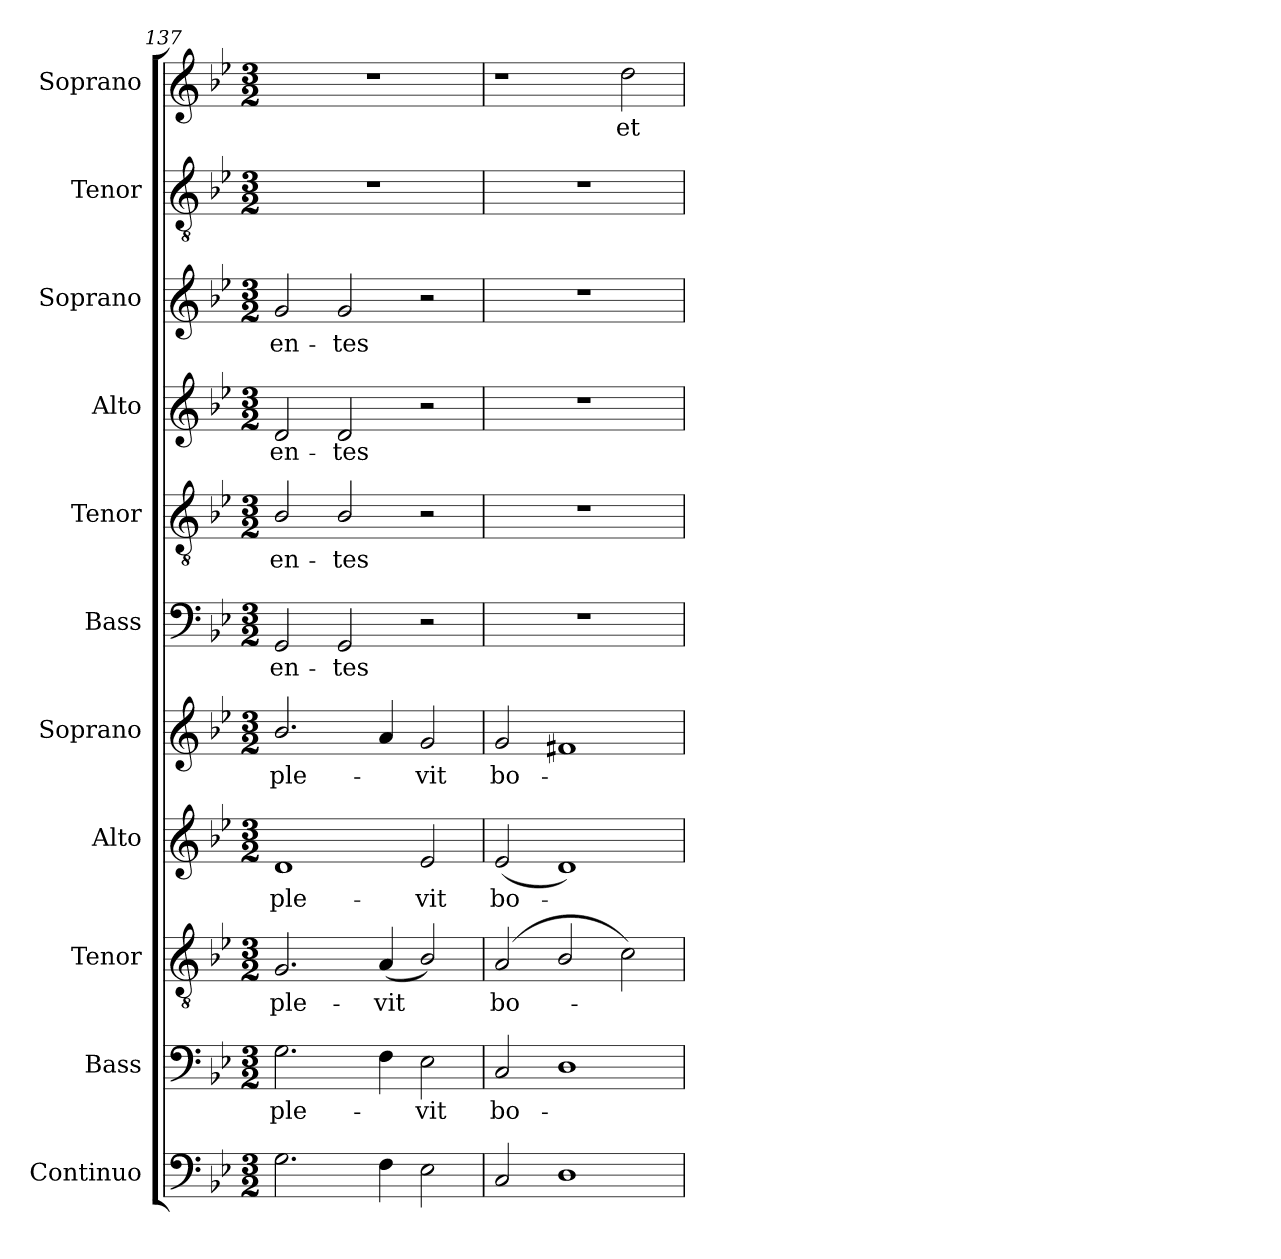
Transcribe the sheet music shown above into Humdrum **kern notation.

**kern	**kern	**text	**kern	**text	**kern	**text	**kern	**text	**kern	**text	**kern	**text	**kern	**text	**kern	**text	**kern	**kern	**text
*part11	*part10	*part10	*part9	*part9	*part8	*part8	*part7	*part7	*part6	*part6	*part5	*part5	*part4	*part4	*part3	*part3	*part2	*part1	*part1
*staff11	*staff10	*staff10	*staff9	*staff9	*staff8	*staff8	*staff7	*staff7	*staff6	*staff6	*staff5	*staff5	*staff4	*staff4	*staff3	*staff3	*staff2	*staff1	*staff1
*I"Continuo	*I"Bass	*	*I"Tenor	*	*I"Alto	*	*I"Soprano	*	*I"Bass	*	*I"Tenor	*	*I"Alto	*	*I"Soprano	*	*I"Tenor	*I"Soprano	*
*I'Cont.	*I'B.	*	*I'T.	*	*I'A.	*	*I'S.	*	*I'B.	*	*I'T.	*	*I'A.	*	*I'S.	*	*I'T.	*I'S.	*
*clefF4	*clefF4	*	*clefGv2	*	*clefG2	*	*clefG2	*	*clefF4	*	*clefGv2	*	*clefG2	*	*clefG2	*	*clefGv2	*clefG2	*
*	*	*	*ITrd7c12	*	*	*	*	*	*	*	*ITrd7c12	*	*	*	*	*	*ITrd7c12	*	*
*k[b-e-]	*k[b-e-]	*	*k[b-e-]	*	*k[b-e-]	*	*k[b-e-]	*	*k[b-e-]	*	*k[b-e-]	*	*k[b-e-]	*	*k[b-e-]	*	*k[b-e-]	*k[b-e-]	*
*B-:	*B-:	*	*B-:	*	*B-:	*	*B-:	*	*B-:	*	*B-:	*	*B-:	*	*B-:	*	*B-:	*B-:	*
*M3/2	*M3/2	*	*M3/2	*	*M3/2	*	*M3/2	*	*M3/2	*	*M3/2	*	*M3/2	*	*M3/2	*	*M3/2	*M3/2	*
=137	=137	=137	=137	=137	=137	=137	=137	=137	=137	=137	=137	=137	=137	=137	=137	=137	=137	=137	=137
!	!	!LO:LY:b:color=#000000	!	!	!	!	!	!	!	!	!	!	!	!	!	!	!	!	!
!	!	!	!	!LO:LY:b:color=#000000	!	!	!	!	!	!	!	!	!	!	!	!	!	!	!
!	!	!	!	!	!	!LO:LY:b:color=#000000	!	!	!	!	!	!	!	!	!	!	!	!	!
!	!	!	!	!	!	!	!	!LO:LY:b:color=#000000	!	!	!	!	!	!	!	!	!	!	!
!	!	!	!	!	!	!	!	!	!	!LO:LY:b:color=#000000	!	!	!	!	!	!	!	!	!
!	!	!	!	!	!	!	!	!	!	!	!	!LO:LY:b:color=#000000	!	!	!	!	!	!	!
!	!	!	!	!	!	!	!	!	!	!	!	!	!	!LO:LY:b:color=#000000	!	!	!	!	!
!	!	!	!	!	!	!	!	!	!	!	!	!	!	!	!	!LO:LY:b:color=#000000	!LO:N:vis=1	!LO:N:vis=1	!
2.Gi\	2.Gi\	-ple-	2.GGi/	-ple-	1di	-ple-	2.b-i/	-ple-	2GGi/	-en-	2BB-i/	-en-	2di/	-en-	2gi/	-en-	1.r	1.r	.
!	!	!	!	!	!	!	!	!	!	!LO:LY:b:color=#000000	!	!	!	!	!	!	!	!	!
!	!	!	!	!	!	!	!	!	!	!	!	!LO:LY:b:color=#000000	!	!	!	!	!	!	!
!	!	!	!	!	!	!	!	!	!	!	!	!	!	!LO:LY:b:color=#000000	!	!	!	!	!
!	!	!	!	!	!	!	!	!	!	!	!	!	!	!	!	!LO:LY:b:color=#000000	!	!	!
.	.	.	.	.	.	.	.	.	2GGi/	-tes	2BB-i/	-tes	2di/	-tes	2gi/	-tes	.	.	.
!	!	!	!	!LO:LY:b:color=#000000	!	!	!	!	!	!	!	!	!	!	!	!	!	!	!
4Fi\	4Fi\	.	(4AAi/	-vit	.	.	4ai/	.	.	.	.	.	.	.	.	.	.	.	.
!	!	!LO:LY:b:color=#000000	!	!	!	!	!	!	!	!	!	!	!	!	!	!	!	!	!
!	!	!	!	!	!	!LO:LY:b:color=#000000	!	!	!	!	!	!	!	!	!	!	!	!	!
!	!	!	!	!	!	!	!	!LO:LY:b:color=#000000	!	!	!	!	!	!	!	!	!	!	!
2E-i\	2E-i\	-vit	2BB-i/)	.	2e-i/	-vit	2gi/	-vit	2r	.	2r	.	2r	.	2r	.	.	.	.
=138	=138	=138	=138	=138	=138	=138	=138	=138	=138	=138	=138	=138	=138	=138	=138	=138	=138	=138	=138
!	!	!LO:LY:b:color=#000000	!	!	!	!	!	!	!	!	!	!	!	!	!	!	!	!	!
!	!	!	!	!LO:LY:b:color=#000000	!	!	!	!	!	!	!	!	!	!	!	!	!	!	!
!	!	!	!	!	!	!LO:LY:b:color=#000000	!	!	!	!	!	!	!	!	!	!	!	!	!
!	!	!	!	!	!	!	!	!LO:LY:b:color=#000000	!LO:N:vis=1	!	!LO:N:vis=1	!	!LO:N:vis=1	!	!LO:N:vis=1	!	!LO:N:vis=1	!	!
2Ci/	2Ci/	bo-	(2AAi/	bo-	(2e-i/	bo-	2gi/	bo-	1.r	.	1.r	.	1.r	.	1.r	.	1.r	1r	.
1Di	1Di	.	2BB-i/	.	1di)	.	1f#Xi	.	.	.	.	.	.	.	.	.	.	.	.
!	!	!	!	!	!	!	!	!	!	!	!	!	!	!	!	!	!	!	!LO:LY:b:color=#000000
.	.	.	2Ci\)	.	.	.	.	.	.	.	.	.	.	.	.	.	.	2ddi\	et
=	=	=	=	=	=	=	=	=	=	=	=	=	=	=	=	=	=	=	=
*-	*-	*-	*-	*-	*-	*-	*-	*-	*-	*-	*-	*-	*-	*-	*-	*-	*-	*-	*-
